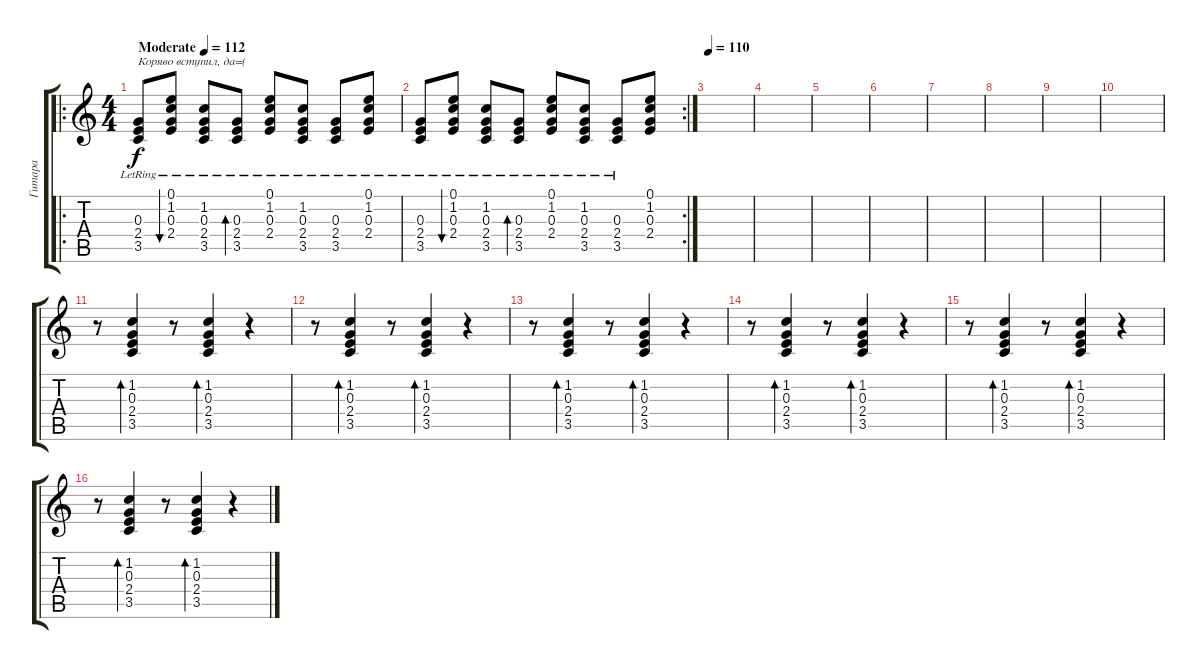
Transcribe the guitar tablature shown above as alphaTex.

\track ("Гитара" "Гитара") {instrument electricguitarclean}
\staff {score tabs}
\tuning (E4 B3 G3 D3 A2 E2) {hide}
\ro
\ts (4 4)
\tempo (112 "Moderate")
\clef g2
\ks c
(0.3{lr} 2.4{lr} 3.5{lr}).8{txt "Коряво вступил, да=(" dy f instrument electricguitarclean} (0.1{lr} 1.2{lr} 0.3{lr} 2.4{lr}).8{bu 240} (1.2{lr} 0.3{lr} 2.4{lr} 3.5{lr}).8 (0.3{lr} 2.4{lr} 3.5{lr}).8{bd 240} (0.1{lr} 1.2{lr} 0.3{lr} 2.4{lr}).8 (1.2{lr} 0.3{lr} 2.4{lr} 3.5{lr}).8 (0.3{lr} 2.4{lr} 3.5{lr}).8 (0.1{lr} 1.2{lr} 0.3{lr} 2.4{lr}).8 |
\rc 2
(0.3{lr} 2.4{lr} 3.5{lr}).8 (0.1{lr} 1.2{lr} 0.3{lr} 2.4{lr}).8{bu 240} (1.2{lr} 0.3{lr} 2.4{lr} 3.5{lr}).8 (0.3{lr} 2.4{lr} 3.5{lr}).8{bd 240} (0.1{lr} 1.2{lr} 0.3{lr} 2.4{lr}).8 (1.2{lr} 0.3{lr} 2.4{lr} 3.5{lr}).8 (0.3{lr} 2.4 3.5{lr}).8 (0.1 1.2 0.3 2.4).8 |
\tempo 112
\tempo 110
|
|
|
|
|
|
|
|
r.8 (1.2 0.3 2.4 3.5).4{bd 30} r.8 (1.2 0.3 2.4 3.5).4{bd 30} r.4 |
r.8 (1.2 0.3 2.4 3.5).4{bd 30} r.8 (1.2 0.3 2.4 3.5).4{bd 30} r.4 |
r.8 (1.2 0.3 2.4 3.5).4{bd 30} r.8 (1.2 0.3 2.4 3.5).4{bd 30} r.4 |
r.8 (1.2 0.3 2.4 3.5).4{bd 30} r.8 (1.2 0.3 2.4 3.5).4{bd 30} r.4 |
r.8 (1.2 0.3 2.4 3.5).4{bd 30} r.8 (1.2 0.3 2.4 3.5).4{bd 30} r.4 |
r.8 (1.2 0.3 2.4 3.5).4{bd 30} r.8 (1.2 0.3 2.4 3.5).4{bd 30} r.4
